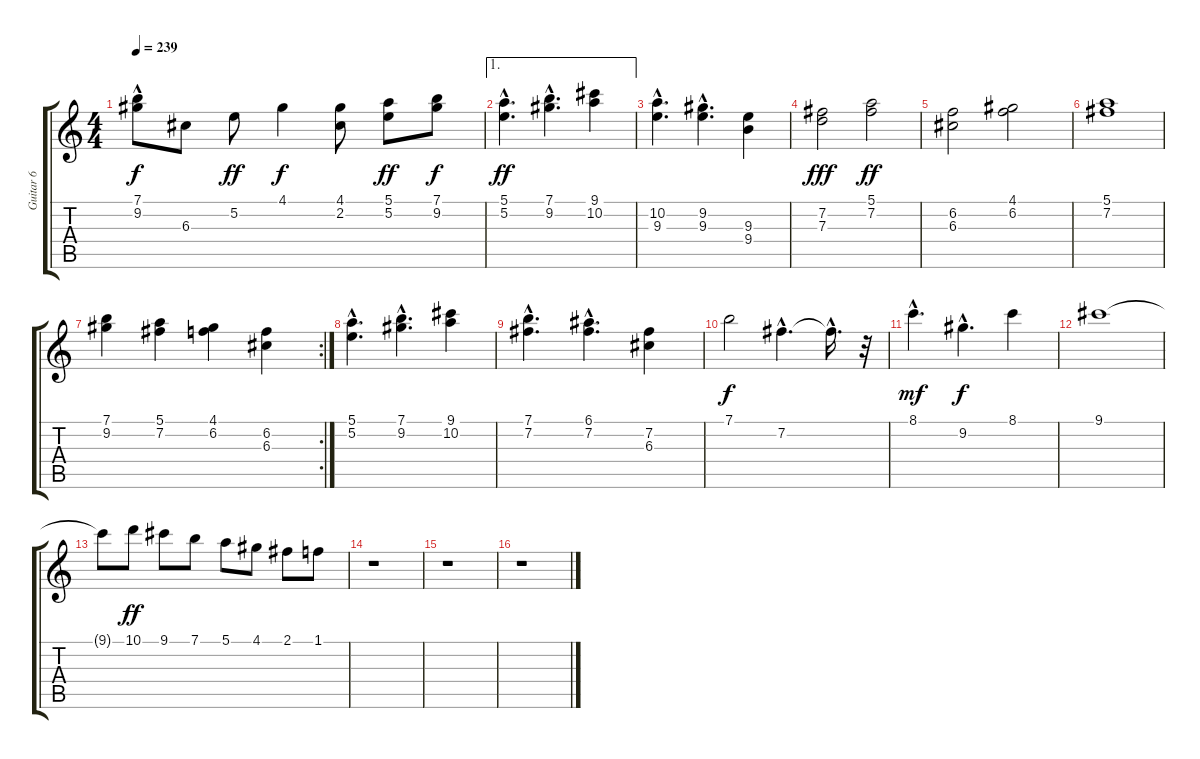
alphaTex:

\track ("Guitar 6" "Guitar 6") {instrument distortionguitar}
\staff {score tabs}
\tuning (E4 B3 G3 D3 A2 E2) {hide}
\ts (4 4)
\tempo 239
\clef g2
\ks c
(7.1{hac t} 9.2{hac t}).8{dy f} 6.3.8 5.2.8{dy ff} 4.1.4{dy f} (4.1 2.2).8 (5.1 5.2).8{dy ff} (7.1 9.2).8{dy f} |
\ae 1
(5.1{hac} 5.2{hac}).4{d dy ff} (7.1{hac} 9.2{hac}).4{d} (9.1 10.2).4 |
(10.2{hac} 9.3{hac}).4{d} (9.2{hac} 9.3{hac}).4{d} (9.3 9.4).4 |
(7.2 7.3).2{dy fff} (5.1 7.2).2{dy ff} |
(6.2 6.3).2 (4.1 6.2).2 |
(5.1 7.2).1 |
\rc 2
(7.1 9.2).4 (5.1 7.2).4 (4.1 6.2).4 (6.2 6.3).4 |
(5.1{hac} 5.2{hac}).4{d} (7.1{hac} 9.2{hac}).4{d} (9.1 10.2).4 |
(7.1{hac} 7.2{hac}).4{d} (6.1{hac} 7.2{hac}).4{d} (7.2 6.3).4 |
7.1.2{dy f} 7.2{hac}.4{d} 7.2{hac t}.16{d} r.32 |
8.1{hac}.4{d dy mf} 9.2{hac}.4{d dy f} 8.1.4 |
9.1.1 |
9.1{t}.8 10.1.8{dy ff} 9.1.8 7.1.8 5.1.8 4.1.8 2.1.8 1.1.8 |
r.1 |
r.1 |
r.1
